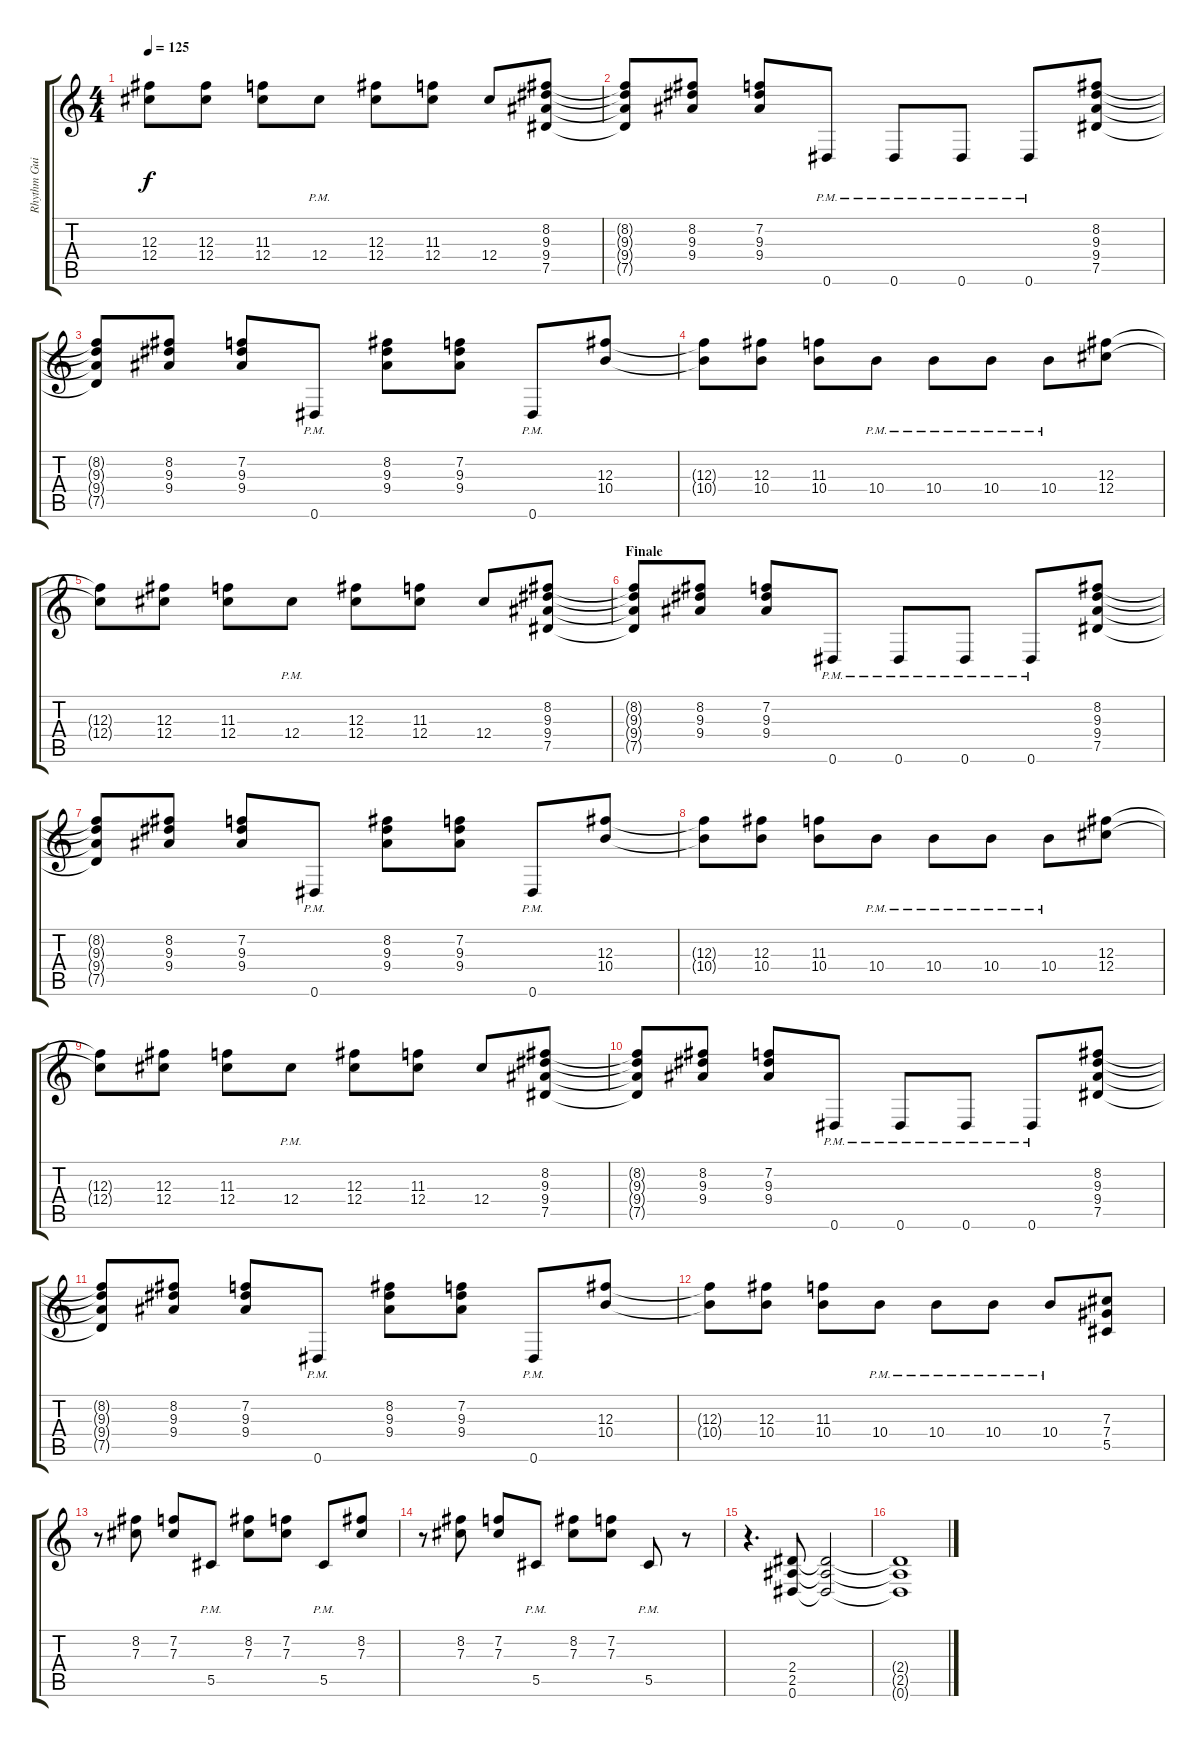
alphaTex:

\track ("Rhythm Guitar" "Rhythm Gui") {instrument distortionguitar}
\staff {score tabs}
\tuning (Eb4 Bb3 Gb3 Db3 Ab2 Eb2) {hide}
\ts (4 4)
\tempo 125
\clef g2
\ks c
(12.3{t} 12.4{t}).8{dy f} (12.3 12.4).8 (11.3 12.4).8 12.4{pm}.8 (12.3 12.4).8 (11.3 12.4).8 12.4.8 (8.2 9.3 9.4 7.5).8 |
(8.2{t} 9.3{t} 9.4{t} 7.5{t}).8 (8.2 9.3 9.4).8 (7.2 9.3 9.4).8 0.6{pm}.8 0.6{pm}.8 0.6{pm}.8 0.6{pm}.8 (8.2 9.3 9.4 7.5).8 |
(8.2{t} 9.3{t} 9.4{t} 7.5{t}).8 (8.2 9.3 9.4).8 (7.2 9.3 9.4).8 0.6{pm}.8 (8.2 9.3 9.4).8 (7.2 9.3 9.4).8 0.6{pm}.8 (12.3 10.4).8 |
(12.3{t} 10.4{t}).8 (12.3 10.4).8 (11.3 10.4).8 10.4{pm}.8 10.4{pm}.8 10.4{pm}.8 10.4{pm}.8 (12.3 12.4).8 |
(12.3{t} 12.4{t}).8 (12.3 12.4).8 (11.3 12.4).8 12.4{pm}.8 (12.3 12.4).8 (11.3 12.4).8 12.4.8 (8.2 9.3 9.4 7.5).8 |
\section ("" "Finale")
(8.2{t} 9.3{t} 9.4{t} 7.5{t}).8 (8.2 9.3 9.4).8 (7.2 9.3 9.4).8 0.6{pm}.8 0.6{pm}.8 0.6{pm}.8 0.6{pm}.8 (8.2 9.3 9.4 7.5).8 |
(8.2{t} 9.3{t} 9.4{t} 7.5{t}).8 (8.2 9.3 9.4).8 (7.2 9.3 9.4).8 0.6{pm}.8 (8.2 9.3 9.4).8 (7.2 9.3 9.4).8 0.6{pm}.8 (12.3 10.4).8 |
(12.3{t} 10.4{t}).8 (12.3 10.4).8 (11.3 10.4).8 10.4{pm}.8 10.4{pm}.8 10.4{pm}.8 10.4{pm}.8 (12.3 12.4).8 |
(12.3{t} 12.4{t}).8 (12.3 12.4).8 (11.3 12.4).8 12.4{pm}.8 (12.3 12.4).8 (11.3 12.4).8 12.4.8 (8.2 9.3 9.4 7.5).8 |
(8.2{t} 9.3{t} 9.4{t} 7.5{t}).8 (8.2 9.3 9.4).8 (7.2 9.3 9.4).8 0.6{pm}.8 0.6{pm}.8 0.6{pm}.8 0.6{pm}.8 (8.2 9.3 9.4 7.5).8 |
(8.2{t} 9.3{t} 9.4{t} 7.5{t}).8 (8.2 9.3 9.4).8 (7.2 9.3 9.4).8 0.6{pm}.8 (8.2 9.3 9.4).8 (7.2 9.3 9.4).8 0.6{pm}.8 (12.3 10.4).8 |
(12.3{t} 10.4{t}).8 (12.3 10.4).8 (11.3 10.4).8 10.4{pm}.8 10.4{pm}.8 10.4{pm}.8 10.4{pm}.8 (7.3 7.4 5.5).8 |
r.8 (8.2 7.3).8 (7.2 7.3).8 5.5{pm}.8 (8.2 7.3).8 (7.2 7.3).8 5.5{pm}.8 (8.2 7.3).8 |
r.8 (8.2 7.3).8 (7.2 7.3).8 5.5{pm}.8 (8.2 7.3).8 (7.2 7.3).8 5.5{pm}.8 r.8 |
r.4{d} (2.4 2.5 0.6).8 (2.4{t} 2.5{t} 0.6{t}).2 |
(2.4{t} 2.5{t} 0.6{t}).1
